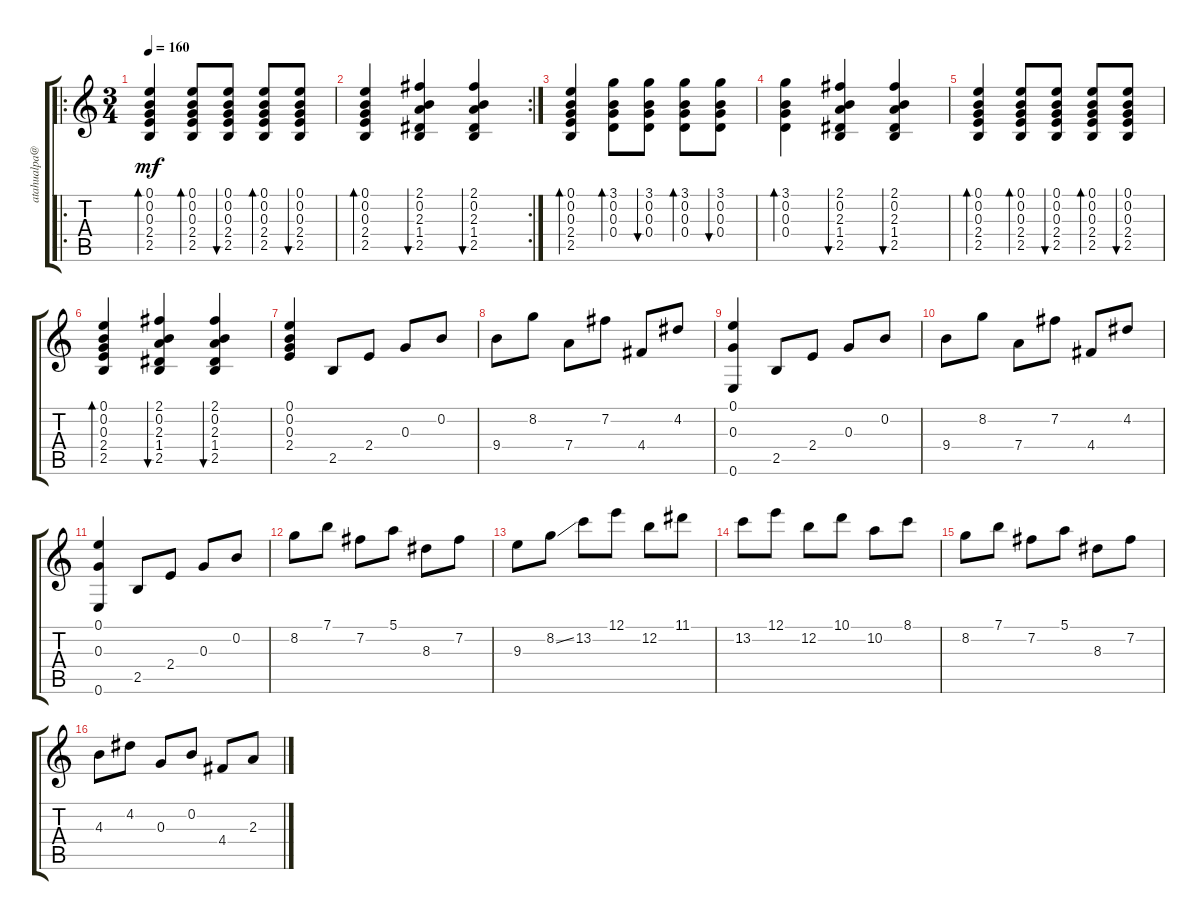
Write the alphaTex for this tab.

\track ("" "atahualpa@") {instrument acousticguitarnylon}
\staff {score tabs}
\tuning (E4 B3 G3 D3 A2 E2) {hide}
\ro
\ts (3 4)
\tempo 160
\clef g2
\ks c
(0.1 0.2 0.3 2.4 2.5).4{bd 480 dy mf instrument acousticguitarnylon} (0.1 0.2 0.3 2.4 2.5).8{bd 240} (0.1 0.2 0.3 2.4 2.5).8{bu 240} (0.1 0.2 0.3 2.4 2.5).8{bd 240} (0.1 0.2 0.3 2.4 2.5).8{bu 240} |
\rc 2
(0.1 0.2 0.3 2.4 2.5).4{bd 480} (2.1 0.2 2.3 1.4 2.5).4{bu 480} (2.1 0.2 2.3 1.4 2.5).4{bu 480} |
(0.1 0.2 0.3 2.4 2.5).4{bd 120} (3.1 0.2 0.3 0.4).8{bd 120} (3.1 0.2 0.3 0.4).8{bu 120} (3.1 0.2 0.3 0.4).8{bd 120} (3.1 0.2 0.3 0.4).8{bu 120} |
(3.1 0.2 0.3 0.4).4{bd 480} (2.1 0.2 2.3 1.4 2.5).4{bu 480} (2.1 0.2 2.3 1.4 2.5).4{bu 480} |
(0.1 0.2 0.3 2.4 2.5).4{bd 120} (0.1 0.2 0.3 2.4 2.5).8{bd 120} (0.1 0.2 0.3 2.4 2.5).8{bu 120} (0.1 0.2 0.3 2.4 2.5).8{bd 120} (0.1 0.2 0.3 2.4 2.5).8{bu 120} |
(0.1 0.2 0.3 2.4 2.5).4{bd 120} (2.1 0.2 2.3 1.4 2.5).4{bu 120} (2.1 0.2 2.3 1.4 2.5).4{bu 120} |
(0.1 0.2 0.3 2.4).4 2.5.8 2.4.8 0.3.8 0.2.8 |
9.4.8 8.2.8 7.4.8 7.2.8 4.4.8 4.2.8 |
(0.1 0.3 0.6).4 2.5.8 2.4.8 0.3.8 0.2.8 |
9.4.8 8.2.8 7.4.8 7.2.8 4.4.8 4.2.8 |
(0.1 0.3 0.6).4 2.5.8 2.4.8 0.3.8 0.2.8 |
8.2.8 7.1.8 7.2.8 5.1.8 8.3.8 7.2.8 |
9.3.8 8.2{ss}.8 13.2.8 12.1.8 12.2.8 11.1.8 |
13.2.8 12.1.8 12.2.8 10.1.8 10.2.8 8.1.8 |
8.2.8 7.1.8 7.2.8 5.1.8 8.3.8 7.2.8 |
4.3.8 4.2.8 0.3.8 0.2.8 4.4.8 2.3.8
